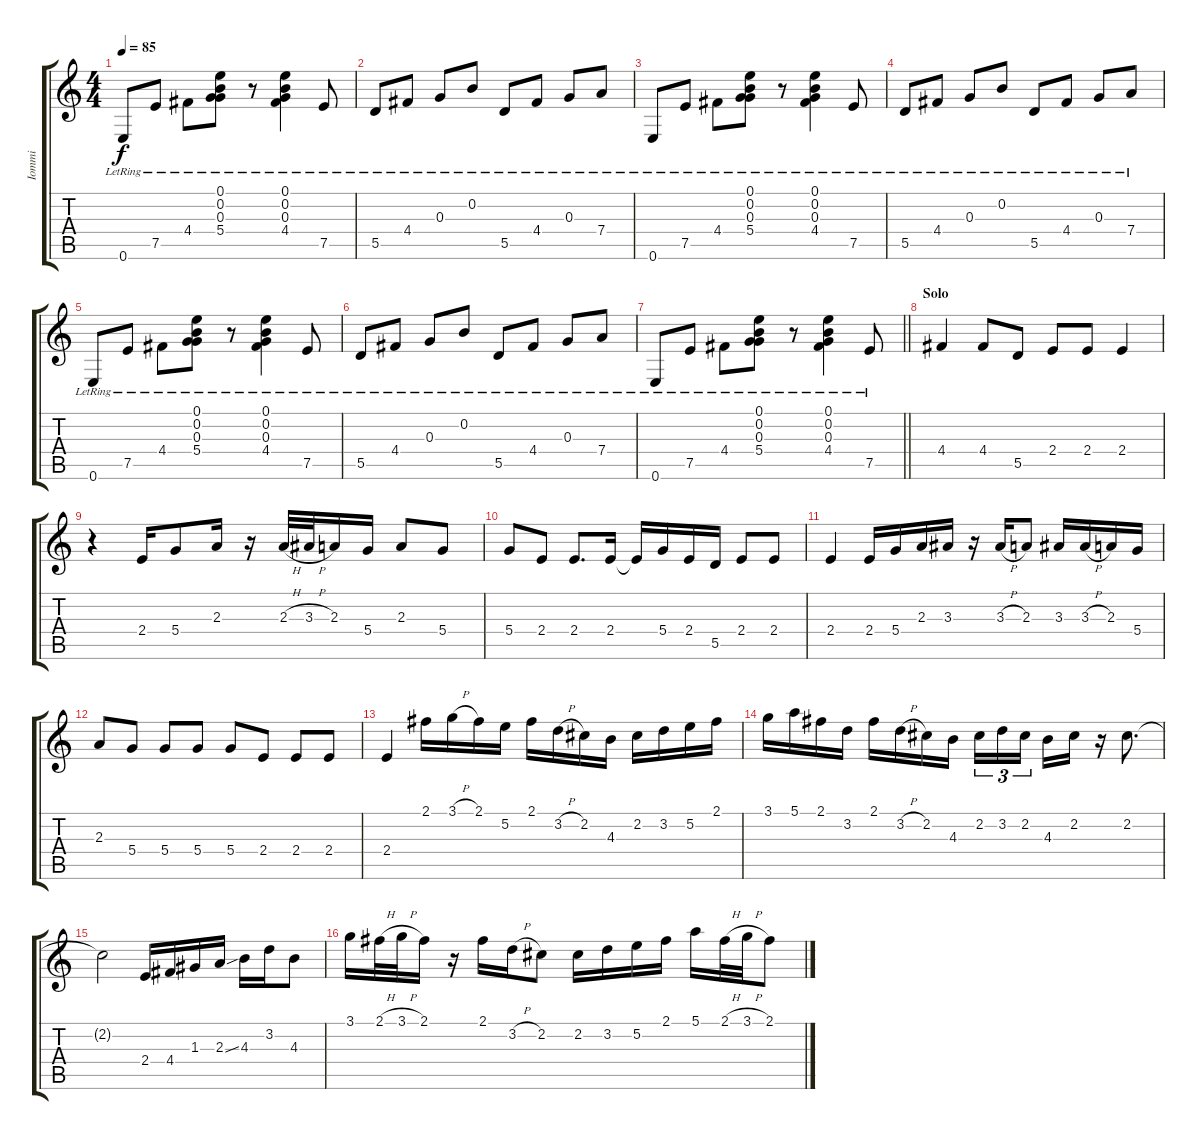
\track ("Iommi" "Iommi") {instrument electricguitarjazz}
\staff {score tabs}
\tuning (E4 B3 G3 D3 A2 E2) {hide}
\ts (4 4)
\tempo 85
\clef g2
\ks c
0.6{lr}.8{dy f} 7.5{lr}.8 4.4{lr}.8 (0.1{lr} 0.2{lr} 0.3{lr} 5.4{lr}).8 r.8 (0.1{lr} 0.2{lr} 0.3{lr} 4.4{lr}).4 7.5{lr}.8 |
5.5{lr}.8 4.4{lr}.8 0.3{lr}.8 0.2{lr}.8 5.5{lr}.8 4.4{lr}.8 0.3{lr}.8 7.4{lr}.8 |
0.6{lr}.8 7.5{lr}.8 4.4{lr}.8 (0.1{lr} 0.2{lr} 0.3{lr} 5.4{lr}).8 r.8 (0.1{lr} 0.2{lr} 0.3{lr} 4.4{lr}).4 7.5{lr}.8 |
5.5{lr}.8 4.4{lr}.8 0.3{lr}.8 0.2{lr}.8 5.5{lr}.8 4.4{lr}.8 0.3{lr}.8 7.4{lr}.8 |
0.6{lr}.8 7.5{lr}.8 4.4{lr}.8 (0.1{lr} 0.2{lr} 0.3{lr} 5.4{lr}).8 r.8 (0.1{lr} 0.2{lr} 0.3{lr} 4.4{lr}).4 7.5{lr}.8 |
5.5{lr}.8 4.4{lr}.8 0.3{lr}.8 0.2{lr}.8 5.5{lr}.8 4.4{lr}.8 0.3{lr}.8 7.4{lr}.8 |
\barLineRight lightlight
0.6{lr}.8 7.5{lr}.8 4.4{lr}.8 (0.1{lr} 0.2{lr} 0.3{lr} 5.4{lr}).8 r.8 (0.1{lr} 0.2{lr} 0.3{lr} 4.4{lr}).4 7.5{lr}.8 |
\section ("" "Solo")
4.4.4 4.4.8 5.5.8 2.4.8 2.4.8 2.4.4 |
r.4 2.4.16 5.4.8 2.3.16 r.16 2.3{h}.32 3.3{h}.32 2.3.16 5.4.16 2.3.8 5.4.8 |
5.4.8 2.4.8 2.4.8{d} 2.4.16 2.4{t}.16 5.4.16 2.4.16 5.5.16 2.4.8 2.4.8 |
2.4.4 2.4.16 5.4.16 2.3.16 3.3.16 r.16 3.3{h}.16 2.3.8 3.3.16 3.3{h}.16 2.3.16 5.4.16 |
2.3.8 5.4.8 5.4.8 5.4.8 5.4.8 2.4.8 2.4.8 2.4.8 |
2.4.4 2.1.16 3.1{h}.16 2.1.16 5.2.16 2.1.16 3.2{h}.16 2.2.16 4.3.16 2.2.16 3.2.16 5.2.16 2.1.16 |
3.1.16 5.1.16 2.1.16 3.2.16 2.1.16 3.2{h}.16 2.2.16 4.3.16 2.2.16{tu (3 2)} 3.2.16{tu (3 2)} 2.2.16{tu (3 2) beam splitsecondary} 4.3.16 2.2.16 r.16 2.2.8{d} |
2.2{t}.2 2.4.16 4.4.16 1.3.16 2.3{ss}.16 4.3.16 3.2.16 4.3.8 |
3.1.16 2.1{h}.32 3.1{h}.32 2.1.16 r.16 2.1.16 3.2{h}.16 2.2.8 2.2.16 3.2.16 5.2.16 2.1.16 5.1.16 2.1{h}.32 3.1{h}.32 2.1.8
